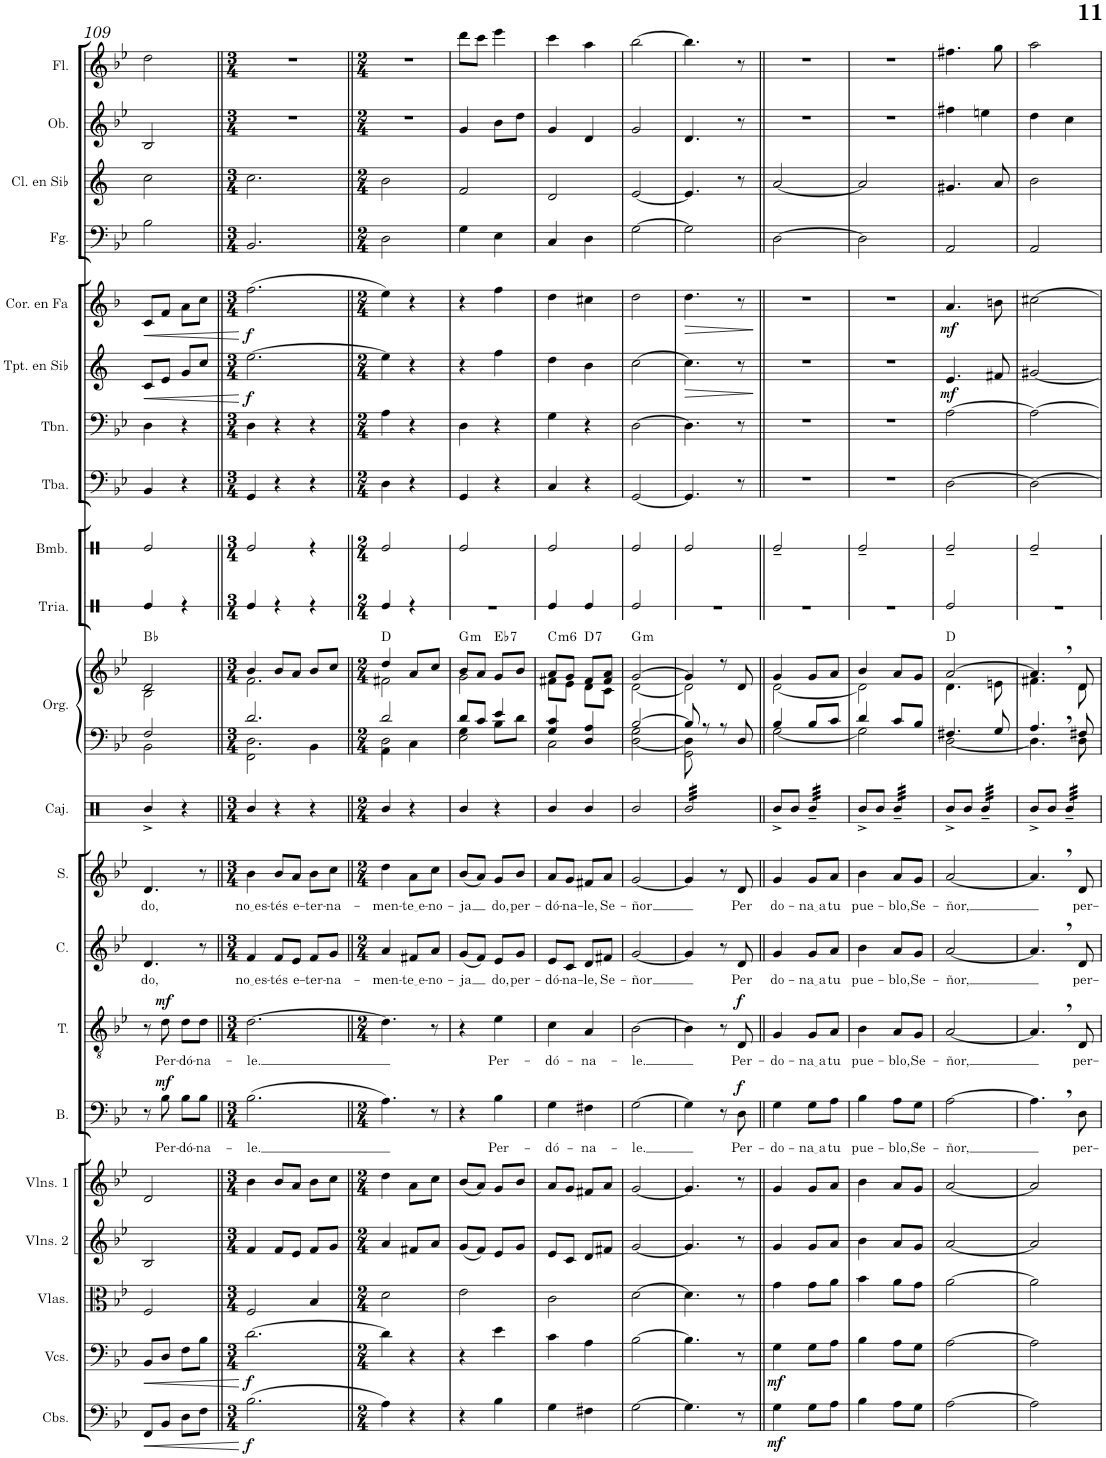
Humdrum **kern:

**kern	**dynam	**kern	**dynam	**kern	**kern	**kern	**kern	**text	**dynam	**kern	**text	**dynam	**kern	**text	**kern	**text	**kern	**kern	**kern	**harte	**kern	**kern	**kern	**kern	**kern	**dynam	**kern	**dynam	**kern	**kern	**kern	**kern
*part21	*part21	*part20	*part20	*part19	*part18	*part17	*part16	*part16	*part16	*part15	*part15	*part15	*part14	*part14	*part13	*part13	*part12	*part11	*part11	*part11	*part10	*part9	*part8	*part7	*part6	*part6	*part5	*part5	*part4	*part3	*part2	*part1
*staff22	*staff22	*staff21	*staff21	*staff20	*staff19	*staff18	*staff17	*staff17	*staff17	*staff16	*staff16	*staff16	*staff15	*staff15	*staff14	*staff14	*staff13	*staff12	*staff11	*	*staff10	*staff9	*staff8	*staff7	*staff6	*staff6	*staff5	*staff5	*staff4	*staff3	*staff2	*staff1
*I"Contrabajos	*	*I"Violonchelos	*	*I"Violas	*I"Violines 2	*I"Violines 1	*I"Bajo	*	*	*I"Tenor	*	*	*I"Contralto	*	*I"Soprano	*	*I"Caja clara	*I"Órgano	*	*	*I"Triángulo	*I"Bombo	*I"Tuba	*I"Trombón	*I"Trompeta en Sib	*	*I"Corno en Fa	*	*I"Fagot	*I"Clarinete en Sib	*I"Oboe	*I"Flauta
*I'Cbs.	*	*I'Vcs.	*	*I'Vlas.	*I'Vlns. 2	*I'Vlns. 1	*I'B.	*	*	*I'T.	*	*	*I'C.	*	*I'S.	*	*I'Caj.	*	*	*	*	*I'Bmb.	*I'Tba.	*I'Tbn.	*I'Tpt. en Sib	*	*I'Cor. en Fa	*	*I'Fg.	*I'Cl. en Sib	*I'Ob.	*I'Fl.
!!LO:PB:g=z
*clefF4	*	*clefF4	*	*clefC3	*clefG2	*clefG2	*clefF4	*	*	*clefGv2	*	*	*clefG2	*	*clefG2	*	*clefX	*clefF4	*clefG2	*	*clefX	*clefX	*clefF4	*clefF4	*clefG2	*	*clefG2	*	*clefF4	*clefG2	*clefG2	*clefG2
*Trd7c12	*	*	*	*	*	*	*	*	*	*	*	*	*	*	*	*	*	*	*	*	*	*	*	*	*Trd1c2	*	*Trd4c7	*	*	*Trd1c2	*	*
*k[b-e-]	*	*k[b-e-]	*	*k[b-e-]	*k[b-e-]	*k[b-e-]	*k[b-e-]	*	*	*k[b-e-]	*	*	*k[b-e-]	*	*k[b-e-]	*	*k[]	*k[b-e-]	*k[b-e-]	*	*k[]	*k[]	*k[b-e-]	*k[b-e-]	*k[]	*	*k[b-]	*	*k[b-e-]	*k[]	*k[b-e-]	*k[b-e-]
*M2/4	*	*M2/4	*	*M2/4	*M2/4	*M2/4	*M2/4	*	*	*M2/4	*	*	*M2/4	*	*M2/4	*	*M2/4	*M2/4	*M2/4	*	*M2/4	*M2/4	*M2/4	*M2/4	*M2/4	*	*M2/4	*	*M2/4	*M2/4	*M2/4	*M2/4
=109	=109	=109	=109	=109	=109	=109	=109	=109	=109	=109	=109	=109	=109	=109	=109	=109	=109	=109	=109	=109	=109	=109	=109	=109	=109	=109	=109	=109	=109	=109	=109	=109
!	!LO:HP:b	!	!LO:HP:b	!	!	!	!	!	!	!	!	!	!	!LO:LY:b	!	!LO:LY:b	!	!	!	!	!	!	!	!	!	!LO:HP:b	!	!LO:HP:b	!	!	!	!
*	*	*	*	*	*	*	*	*	*	*	*	*	*	*	*	*	*	*^	*^	*	*	*	*	*	*	*	*	*	*	*	*	*
8FF/L	<	8BB-/L	<	2F/	2B-/	2d/	8r	.	.	8r	.	.	4.d/	do,	4.d/	do,	4R^/	2F/	2BB-\	2d/	2B-\	Bb:maj	4Re/	2Re/	4BB-/	4D\	8c/L	<	8c/L	<	2B-\	2cc\	2B-/	2dd\
!	!	!	!	!	!	!	!	!LO:LY:b	!LO:DY:a	!	!LO:LY:b	!LO:DY:a	!	!	!	!	!	!	!	!	!	!	!	!	!	!	!	!	!	!	!	!	!	!
8BB-/J	.	8D/J	.	.	.	.	8B-\	Per-	mf	8d\	Per-	mf	.	.	.	.	.	.	.	.	.	.	.	.	.	.	8e/J	.	8f/J	.	.	.	.	.
!	!	!	!	!	!	!	!	!LO:LY:b	!	!	!LO:LY:b	!	!	!	!	!	!	!	!	!	!	!	!	!	!	!	!	!	!	!	!	!	!	!
8D\L	.	8F\L	.	.	.	.	8B-\L	-dó-	.	8d\L	-dó-	.	.	.	.	.	4r	.	.	.	.	.	4r	.	4r	4r	8g/L	.	8a\L	.	.	.	.	.
!	!	!	!	!	!	!	!	!LO:LY:b	!	!	!LO:LY:b	!	!	!	!	!	!	!	!	!	!	!	!	!	!	!	!	!	!	!	!	!	!	!
8F\J	.	8B-\J	.	.	.	.	8B-\J	-na-	.	8d\J	-na-	.	8r	.	8r	.	.	.	.	.	.	.	.	.	.	.	8cc/J	.	8cc\J	.	.	.	.	.
*	*	*	*	*	*	*	*	*	*	*	*	*	*	*	*	*	*	*v	*v	*	*	*	*	*	*	*	*	*	*	*	*	*	*	*
*	*	*	*	*	*	*	*	*	*	*	*	*	*	*	*	*	*	*	*v	*v	*	*	*	*	*	*	*	*	*	*	*	*	*
.	[	.	[	.	.	.	.	.	.	.	.	.	.	.	.	.	.	.	.	.	.	.	.	.	.	[	.	[	.	.	.	.
=110||	=110||	=110||	=110||	=110||	=110||	=110||	=110||	=110||	=110||	=110||	=110||	=110||	=110||	=110||	=110||	=110||	=110||	=110||	=110||	=110||	=110||	=110||	=110||	=110||	=110||	=110||	=110||	=110||	=110||	=110||	=110||	=110||
*M3/4	*	*M3/4	*	*M3/4	*M3/4	*M3/4	*M3/4	*	*	*M3/4	*	*	*M3/4	*	*M3/4	*	*M3/4	*M3/4	*M3/4	*	*M3/4	*M3/4	*M3/4	*M3/4	*M3/4	*	*M3/4	*	*M3/4	*M3/4	*M3/4	*M3/4
!	!LO:DY:b	!	!LO:DY:b	!	!	!	!	!LO:LY:b	!	!	!LO:LY:b	!	!	!LO:LY:b	!	!LO:LY:b	!	!	!	!	!	!	!	!	!	!LO:DY:b	!	!LO:DY:b	!	!	!	!
*	*	*	*	*	*	*	*	*	*	*	*	*	*	*	*	*	*	*^	*^	*	*	*	*	*	*	*	*	*	*	*	*	*
*	*	*	*	*	*	*	*	*	*	*	*	*	*	*	*	*	*	*	*^	*	*	*	*	*	*	*	*	*	*	*	*	*	*	*
(2.B-\	f	[2.d\	f	2F/	4f/	4b-\	(2.B-\	-le.	.	[2.d\	-le.	.	4f/	no es	4b-\	no es	4R/	2.d/	2.D\	2FF\	4b-/	2.f\	.	4Re/	2Re/	4GG/	4D\	[2.ee\	f	(2.ff\	f	2.BB-/	2.cc\	2.r	2.r
!	!	!	!	!	!	!	!	!	!	!	!	!	!	!LO:LY:b	!	!LO:LY:b	!	!	!	!	!	!	!	!	!	!	!	!	!	!	!	!	!	!	!
.	.	.	.	.	8f/L	8b-/L	.	.	.	.	.	.	8f/L	-tés	8b-/L	-tés	4r	.	.	.	8b-/L	.	.	4r	.	4r	4r	.	.	.	.	.	.	.	.
!	!	!	!	!	!	!	!	!	!	!	!	!	!	!LO:LY:b	!	!LO:LY:b	!	!	!	!	!	!	!	!	!	!	!	!	!	!	!	!	!	!	!
.	.	.	.	.	8e-/J	8a/J	.	.	.	.	.	.	8e-/J	e-	8a/J	e-	.	.	.	.	8a/J	.	.	.	.	.	.	.	.	.	.	.	.	.	.
!	!	!	!	!	!	!	!	!	!	!	!	!	!	!LO:LY:b	!	!LO:LY:b	!	!	!	!	!	!	!	!	!	!	!	!	!	!	!	!	!	!	!
.	.	.	.	4B-/	8f/L	8b-\L	.	.	.	.	.	.	8f/L	-ter-	8b-\L	-ter-	4r	.	.	4BB-\	8b-/L	.	.	4r	4r	4r	4r	.	.	.	.	.	.	.	.
!	!	!	!	!	!	!	!	!	!	!	!	!	!	!LO:LY:b	!	!LO:LY:b	!	!	!	!	!	!	!	!	!	!	!	!	!	!	!	!	!	!	!
.	.	.	.	.	8g/J	8cc\J	.	.	.	.	.	.	8g/J	-na-	8cc\J	-na-	.	.	.	.	8cc/J	.	.	.	.	.	.	.	.	.	.	.	.	.	.
=111||	=111||	=111||	=111||	=111||	=111||	=111||	=111||	=111||	=111||	=111||	=111||	=111||	=111||	=111||	=111||	=111||	=111||	=111||	=111||	=111||	=111||	=111||	=111||	=111||	=111||	=111||	=111||	=111||	=111||	=111||	=111||	=111||	=111||	=111||	=111||
*M2/4	*	*M2/4	*	*M2/4	*M2/4	*M2/4	*M2/4	*	*	*M2/4	*	*	*M2/4	*	*M2/4	*	*M2/4	*M2/4	*	*	*M2/4	*	*	*M2/4	*M2/4	*M2/4	*M2/4	*M2/4	*	*M2/4	*	*M2/4	*M2/4	*M2/4	*M2/4
!	!	!	!	!	!	!	!	!	!	!	!	!	!	!LO:LY:b	!	!LO:LY:b	!	!	!	!	!	!	!	!	!	!	!	!	!	!	!	!	!	!	!
4A\)	.	4d\]	.	2d\	4a/	4dd\	4.A\)	.	.	4.d\]	.	.	4a/	-men-	4dd\	-men-	4R/	2d/	2D\	4AA\	4dd/	2f#X\	D:maj	4Re/	2Re/	4D\	4A\	4ee\]	.	4ee\)	.	2D\	2b\	2r	2r
!	!	!	!	!	!	!	!	!	!	!	!	!	!	!LO:LY:b	!	!LO:LY:b	!	!	!	!	!	!	!	!	!	!	!	!	!	!	!	!	!	!	!
4r	.	4r	.	.	8f#X/L	8a\L	.	.	.	.	.	.	8f#X/L	te e	8a\L	te e	4r	.	.	4C\	8a/L	.	.	4r	.	4r	4r	4r	.	4r	.	.	.	.	.
!	!	!	!	!	!	!	!	!	!	!	!	!	!	!LO:LY:b	!	!LO:LY:b	!	!	!	!	!	!	!	!	!	!	!	!	!	!	!	!	!	!	!
.	.	.	.	.	8a/J	8cc\J	8r	.	.	8r	.	.	8a/J	-no-	8cc\J	-no-	.	.	.	.	8cc/J	.	.	.	.	.	.	.	.	.	.	.	.	.	.
=112	=112	=112	=112	=112	=112	=112	=112	=112	=112	=112	=112	=112	=112	=112	=112	=112	=112	=112	=112	=112	=112	=112	=112	=112	=112	=112	=112	=112	=112	=112	=112	=112	=112	=112	=112
!	!	!	!	!	!	!	!	!	!	!	!	!	!	!LO:LY:b	!	!LO:LY:b	!	!	!	!	!	!	!LO:H:kt=m	!	!	!	!	!	!	!	!	!	!	!	!
4r	.	4r	.	2e-\	(8g/L	(8b-/L	4r	.	.	4r	.	.	(8g/L	-ja	(8b-/L	-ja	4R/	8d/L	4G\	2E-\	8b-/L	2g\	G:min	2r	2Re/	4GG/	4D\	4r	.	4r	.	4G\	2f/	4g/	8ddd\L
.	.	.	.	.	8f/J)	8a/J)	.	.	.	.	.	.	8f/J)	.	8a/J)	.	.	8c/J	.	.	8a/J	.	.	.	.	.	.	.	.	.	.	.	.	.	8ccc\J
!	!	!	!	!	!	!	!	!LO:LY:b	!	!	!LO:LY:b	!	!	!LO:LY:b	!	!LO:LY:b	!	!	!	!	!	!	!LO:H:kt=7	!	!	!	!	!	!	!	!	!	!	!	!
4B-\	.	4e-\	.	.	8e-/L	8g/L	4B-\	Per-	.	4e-\	Per-	.	8e-/L	do,	8g/L	do,	4r	4e-/	8B-\L	.	8g/L	.	Eb:7	.	.	4r	4r	4ff\	.	4ff\	.	4E-\	.	8b-\L	4eee-\
!	!	!	!	!	!	!	!	!	!	!	!	!	!	!LO:LY:b	!	!LO:LY:b	!	!	!	!	!	!	!	!	!	!	!	!	!	!	!	!	!	!	!
.	.	.	.	.	8g/J	8b-/J	.	.	.	.	.	.	8g/J	per-	8b-/J	per-	.	.	8d\J	.	8b-/J	.	.	.	.	.	.	.	.	.	.	.	.	8dd\J	.
*	*	*	*	*	*	*	*	*	*	*	*	*	*	*	*	*	*	*	*v	*v	*	*	*	*	*	*	*	*	*	*	*	*	*	*	*
=113	=113	=113	=113	=113	=113	=113	=113	=113	=113	=113	=113	=113	=113	=113	=113	=113	=113	=113	=113	=113	=113	=113	=113	=113	=113	=113	=113	=113	=113	=113	=113	=113	=113	=113
!	!	!	!	!	!	!	!	!LO:LY:b	!	!	!LO:LY:b	!	!	!LO:LY:b	!	!LO:LY:b	!	!	!	!	!	!LO:H:kt=m6	!	!	!	!	!	!	!	!	!	!	!	!
4G\	.	4c\	.	2c\	8e-/L	8a/L	4G\	-dó-	.	4c\	-dó-	.	8e-/L	-dó-	8a/L	-dó-	4R/	4G/ 4c/	2C\	8a/L	8f#X\L	C:min6	4Re/	2Re/	4C/	4G\	4dd\	.	4dd\	.	4C/	2d/	4g/	4ccc\
!	!	!	!	!	!	!	!	!	!	!	!	!	!	!LO:LY:b	!	!LO:LY:b	!	!	!	!	!	!	!	!	!	!	!	!	!	!	!	!	!	!
.	.	.	.	.	8c/J	8g/J	.	.	.	.	.	.	8c/J	-na-	8g/J	-na-	.	.	.	8g/J	8e-\J	.	.	.	.	.	.	.	.	.	.	.	.	.
!	!	!	!	!	!	!	!	!LO:LY:b	!	!	!LO:LY:b	!	!	!LO:LY:b	!	!LO:LY:b	!	!	!	!	!	!LO:H:kt=7	!	!	!	!	!	!	!	!	!	!	!	!
4F#X\	.	4A\	.	.	8d/L	8f#X/L	4F#X\	-na-	.	4A/	-na-	.	8d/L	-le,	8f#X/L	-le,	4R/	4D/ 4A/	.	8f#/L	8d\L	D:7	4Re/	.	4r	4r	4b\	.	4cc#X\	.	4D\	.	4d/	4aa\
!	!	!	!	!	!	!	!	!	!	!	!	!	!	!LO:LY:b	!	!LO:LY:b	!	!	!	!	!	!	!	!	!	!	!	!	!	!	!	!	!	!
.	.	.	.	.	8f#X/J	8a/J	.	.	.	.	.	.	8f#X/J	Se-	8a/J	Se-	.	.	.	8f#/ 8a/J	8c\J	.	.	.	.	.	.	.	.	.	.	.	.	.
=114	=114	=114	=114	=114	=114	=114	=114	=114	=114	=114	=114	=114	=114	=114	=114	=114	=114	=114	=114	=114	=114	=114	=114	=114	=114	=114	=114	=114	=114	=114	=114	=114	=114	=114
!	!	!	!	!	!	!	!	!LO:LY:b	!	!	!LO:LY:b	!	!	!LO:LY:b	!	!LO:LY:b	!	!	!	!	!	!LO:H:kt=m	!	!	!	!	!	!	!	!	!	!	!	!
[2G\	.	[2B-\	.	[2d\	[2g/	[2g/	[2G\	-le.	.	[2B-\	-le.	.	[2g/	-ñor	[2g/	-ñor	2R/	[2B-/	[2D\ 2G\	[2g/	[2d\	G:min	2Re/	2Re/	[2GG/	[2D\	[2cc\	.	2dd\	.	[2G\	[2e/	2g/	[2bb-\
=115	=115	=115	=115	=115	=115	=115	=115	=115	=115	=115	=115	=115	=115	=115	=115	=115	=115	=115	=115	=115	=115	=115	=115	=115	=115	=115	=115	=115	=115	=115	=115	=115	=115	=115
*	*	*	*	*	*	*	*	*	*	*	*	*	*	*	*	*	*	*	*^	*	*	*	*	*	*	*	*	*	*	*	*	*	*	*
!	!	!	!	!	!	!	!	!	!	!	!	!	!	!	!	!	!	!	!	!	!	!	!	!	!	!	!	!	!LO:HP:b	!	!LO:HP:b	!	!	!	!
*	*	*	*	*	*	*	*	*	*	*	*	*	*	*	*	*	*tremolo	*	*	*	*	*	*	*	*	*	*	*	*	*	*	*	*	*	*
4.G\]	.	4.B-\]	.	4.d\]	4.g/]	4.g/]	4G\]	.	.	4B-\]	.	.	4g/]	.	4g/]	.	32R/LLL	8B-/]	8D\]	2GG\	4g/]	2d\]	.	2r	2Re/	4.GG/]	4.D\]	4.cc\]	>	4.dd\	>	2G\]	4.e/]	4.d/	4.bb-\]
.	.	.	.	.	.	.	.	.	.	.	.	.	.	.	.	.	32R/	.	.	.	.	.	.	.	.	.	.	.	.	.	.	.	.	.	.
.	.	.	.	.	.	.	.	.	.	.	.	.	.	.	.	.	32R/	.	.	.	.	.	.	.	.	.	.	.	.	.	.	.	.	.	.
.	.	.	.	.	.	.	.	.	.	.	.	.	.	.	.	.	32R/	.	.	.	.	.	.	.	.	.	.	.	.	.	.	.	.	.	.
.	.	.	.	.	.	.	.	.	.	.	.	.	.	.	.	.	32R/	8r	4.ryy	.	.	.	.	.	.	.	.	.	.	.	.	.	.	.	.
.	.	.	.	.	.	.	.	.	.	.	.	.	.	.	.	.	32R/	.	.	.	.	.	.	.	.	.	.	.	.	.	.	.	.	.	.
.	.	.	.	.	.	.	.	.	.	.	.	.	.	.	.	.	32R/	.	.	.	.	.	.	.	.	.	.	.	.	.	.	.	.	.	.
.	.	.	.	.	.	.	.	.	.	.	.	.	.	.	.	.	32R/	.	.	.	.	.	.	.	.	.	.	.	.	.	.	.	.	.	.
.	.	.	.	.	.	.	8r	.	.	8r	.	.	8r	.	8r	.	32R/	8r	.	.	8r	.	.	.	.	.	.	.	.	.	.	.	.	.	.
.	.	.	.	.	.	.	.	.	.	.	.	.	.	.	.	.	32R/	.	.	.	.	.	.	.	.	.	.	.	.	.	.	.	.	.	.
.	.	.	.	.	.	.	.	.	.	.	.	.	.	.	.	.	32R/	.	.	.	.	.	.	.	.	.	.	.	.	.	.	.	.	.	.
.	.	.	.	.	.	.	.	.	.	.	.	.	.	.	.	.	32R/	.	.	.	.	.	.	.	.	.	.	.	.	.	.	.	.	.	.
!	!	!	!	!	!	!	!	!LO:LY:b	!LO:DY:a	!	!LO:LY:b	!LO:DY:a	!	!LO:LY:b	!	!LO:LY:b	!	!	!	!	!	!	!	!	!	!	!	!	!	!	!	!	!	!	!
8r	.	8r	.	8r	8r	8r	8D\	Per-	f	8D/	Per-	f	8d/	Per	8d/	Per	32R/	8D/	.	.	8d/	.	.	.	.	8r	8r	8r	.	8r	.	.	8r	8r	8r
.	.	.	.	.	.	.	.	.	.	.	.	.	.	.	.	.	32R/	.	.	.	.	.	.	.	.	.	.	.	.	.	.	.	.	.	.
.	.	.	.	.	.	.	.	.	.	.	.	.	.	.	.	.	32R/	.	.	.	.	.	.	.	.	.	.	.	.	.	.	.	.	.	.
.	.	.	.	.	.	.	.	.	.	.	.	.	.	.	.	.	32R/JJJ	.	.	.	.	.	.	.	.	.	.	.	.	.	.	.	.	.	.
*	*	*	*	*	*	*	*	*	*	*	*	*	*	*	*	*	*	*v	*v	*v	*	*	*	*	*	*	*	*	*	*	*	*	*	*	*
*	*	*	*	*	*	*	*	*	*	*	*	*	*	*	*	*	*	*	*v	*v	*	*	*	*	*	*	*	*	*	*	*	*	*
.	.	.	.	.	.	.	.	.	.	.	.	.	.	.	.	.	.	.	.	.	.	.	.	.	.	]	.	]	.	.	.	.
=116||	=116||	=116||	=116||	=116||	=116||	=116||	=116||	=116||	=116||	=116||	=116||	=116||	=116||	=116||	=116||	=116||	=116||	=116||	=116||	=116||	=116||	=116||	=116||	=116||	=116||	=116||	=116||	=116||	=116||	=116||	=116||	=116||
!	!LO:DY:b	!	!LO:DY:b	!	!	!	!	!LO:LY:b	!	!	!LO:LY:b	!	!	!LO:LY:b	!	!LO:LY:b	!	!	!	!	!	!	!	!	!	!	!	!	!	!	!	!
*	*	*	*	*	*	*	*	*	*	*	*	*	*	*	*	*	*	*^	*^	*	*	*	*	*	*	*	*	*	*	*	*	*
4G\	mf	4G\	mf	4g\	4g/	4g/	4G\	-do-	.	4G/	-do-	.	4g/	-do-	4g/	-do-	8R^/L	4B-/	[2G\	4g/	[2d\	.	2r	2Re~/	2r	2r	2r	.	2r	.	[2D\	[2a/	2r	2r
.	.	.	.	.	.	.	.	.	.	.	.	.	.	.	.	.	8R/J	.	.	.	.	.	.	.	.	.	.	.	.	.	.	.	.	.
!	!	!	!	!	!	!	!	!LO:LY:b	!	!	!LO:LY:b	!	!	!LO:LY:b	!	!LO:LY:b	!	!	!	!	!	!	!	!	!	!	!	!	!	!	!	!	!	!
8G\L	.	8G\L	.	8g\L	8g/L	8g/L	8G\L	na a	.	8G/L	na a	.	8g/L	na a	8g/L	na a	32R~/LLL	8B-/L	.	8g/L	.	.	.	.	.	.	.	.	.	.	.	.	.	.
.	.	.	.	.	.	.	.	.	.	.	.	.	.	.	.	.	32R~/	.	.	.	.	.	.	.	.	.	.	.	.	.	.	.	.	.
.	.	.	.	.	.	.	.	.	.	.	.	.	.	.	.	.	32R~/	.	.	.	.	.	.	.	.	.	.	.	.	.	.	.	.	.
.	.	.	.	.	.	.	.	.	.	.	.	.	.	.	.	.	32R~/	.	.	.	.	.	.	.	.	.	.	.	.	.	.	.	.	.
!	!	!	!	!	!	!	!	!LO:LY:b	!	!	!LO:LY:b	!	!	!LO:LY:b	!	!LO:LY:b	!	!	!	!	!	!	!	!	!	!	!	!	!	!	!	!	!	!
8A\J	.	8A\J	.	8a\J	8a/J	8a/J	8A\J	tu	.	8A/J	tu	.	8a/J	tu	8a/J	tu	32R~/	8c/J	.	8a/J	.	.	.	.	.	.	.	.	.	.	.	.	.	.
.	.	.	.	.	.	.	.	.	.	.	.	.	.	.	.	.	32R~/	.	.	.	.	.	.	.	.	.	.	.	.	.	.	.	.	.
.	.	.	.	.	.	.	.	.	.	.	.	.	.	.	.	.	32R~/	.	.	.	.	.	.	.	.	.	.	.	.	.	.	.	.	.
.	.	.	.	.	.	.	.	.	.	.	.	.	.	.	.	.	32R~/JJJ	.	.	.	.	.	.	.	.	.	.	.	.	.	.	.	.	.
=117	=117	=117	=117	=117	=117	=117	=117	=117	=117	=117	=117	=117	=117	=117	=117	=117	=117	=117	=117	=117	=117	=117	=117	=117	=117	=117	=117	=117	=117	=117	=117	=117	=117	=117
!	!	!	!	!	!	!	!	!LO:LY:b	!	!	!LO:LY:b	!	!	!LO:LY:b	!	!LO:LY:b	!	!	!	!	!	!	!	!	!	!	!	!	!	!	!	!	!	!
4B-\	.	4B-\	.	4b-\	4b-\	4b-\	4B-\	pue-	.	4B-\	pue-	.	4b-\	pue-	4b-\	pue-	8R^/L	4d/	2G\]	4b-/	2d\]	.	2r	2Re~/	2r	2r	2r	.	2r	.	2D\]	2a/]	2r	2r
.	.	.	.	.	.	.	.	.	.	.	.	.	.	.	.	.	8R/J	.	.	.	.	.	.	.	.	.	.	.	.	.	.	.	.	.
!	!	!	!	!	!	!	!	!LO:LY:b	!	!	!LO:LY:b	!	!	!LO:LY:b	!	!LO:LY:b	!	!	!	!	!	!	!	!	!	!	!	!	!	!	!	!	!	!
8A\L	.	8A\L	.	8a\L	8a/L	8a/L	8A\L	-blo,	.	8A/L	-blo,	.	8a/L	-blo,	8a/L	-blo,	32R~/LLL	8c/L	.	8a/L	.	.	.	.	.	.	.	.	.	.	.	.	.	.
.	.	.	.	.	.	.	.	.	.	.	.	.	.	.	.	.	32R~/	.	.	.	.	.	.	.	.	.	.	.	.	.	.	.	.	.
.	.	.	.	.	.	.	.	.	.	.	.	.	.	.	.	.	32R~/	.	.	.	.	.	.	.	.	.	.	.	.	.	.	.	.	.
.	.	.	.	.	.	.	.	.	.	.	.	.	.	.	.	.	32R~/	.	.	.	.	.	.	.	.	.	.	.	.	.	.	.	.	.
!	!	!	!	!	!	!	!	!LO:LY:b	!	!	!LO:LY:b	!	!	!LO:LY:b	!	!LO:LY:b	!	!	!	!	!	!	!	!	!	!	!	!	!	!	!	!	!	!
8G\J	.	8G\J	.	8g\J	8g/J	8g/J	8G\J	Se-	.	8G/J	Se-	.	8g/J	Se-	8g/J	Se-	32R~/	8B-/J	.	8g/J	.	.	.	.	.	.	.	.	.	.	.	.	.	.
.	.	.	.	.	.	.	.	.	.	.	.	.	.	.	.	.	32R~/	.	.	.	.	.	.	.	.	.	.	.	.	.	.	.	.	.
.	.	.	.	.	.	.	.	.	.	.	.	.	.	.	.	.	32R~/	.	.	.	.	.	.	.	.	.	.	.	.	.	.	.	.	.
.	.	.	.	.	.	.	.	.	.	.	.	.	.	.	.	.	32R~/JJJ	.	.	.	.	.	.	.	.	.	.	.	.	.	.	.	.	.
=118	=118	=118	=118	=118	=118	=118	=118	=118	=118	=118	=118	=118	=118	=118	=118	=118	=118	=118	=118	=118	=118	=118	=118	=118	=118	=118	=118	=118	=118	=118	=118	=118	=118	=118
!	!	!	!	!	!	!	!	!LO:LY:b	!	!	!LO:LY:b	!	!	!LO:LY:b	!	!LO:LY:b	!	!	!	!	!	!	!	!	!	!	!	!LO:DY:b	!	!LO:DY:b	!	!	!	!
[2A\	.	[2A\	.	[2a\	[2a/	[2a/	[2A\	-ñor,	.	[2A/	-ñor,	.	[2a/	-ñor,	[2a/	-ñor,	8R^/L	4.F#X/	[2D\	[2a/	4.d\	D:maj	2Re/	2Re~/	[2D\	[2A\	4.e/	mf	4.a/	mf	2AA/	4.g#X/	4ff#X\	4.ff#X\
.	.	.	.	.	.	.	.	.	.	.	.	.	.	.	.	.	8R/J	.	.	.	.	.	.	.	.	.	.	.	.	.	.	.	.	.
.	.	.	.	.	.	.	.	.	.	.	.	.	.	.	.	.	32R~/LLL	.	.	.	.	.	.	.	.	.	.	.	.	.	.	.	4een\	.
.	.	.	.	.	.	.	.	.	.	.	.	.	.	.	.	.	32R~/	.	.	.	.	.	.	.	.	.	.	.	.	.	.	.	.	.
.	.	.	.	.	.	.	.	.	.	.	.	.	.	.	.	.	32R~/	.	.	.	.	.	.	.	.	.	.	.	.	.	.	.	.	.
.	.	.	.	.	.	.	.	.	.	.	.	.	.	.	.	.	32R~/	.	.	.	.	.	.	.	.	.	.	.	.	.	.	.	.	.
.	.	.	.	.	.	.	.	.	.	.	.	.	.	.	.	.	32R~/	8G/	.	.	8en\	.	.	.	.	.	8f#X/	.	8bn\	.	.	8a/	.	8gg\
.	.	.	.	.	.	.	.	.	.	.	.	.	.	.	.	.	32R~/	.	.	.	.	.	.	.	.	.	.	.	.	.	.	.	.	.
.	.	.	.	.	.	.	.	.	.	.	.	.	.	.	.	.	32R~/	.	.	.	.	.	.	.	.	.	.	.	.	.	.	.	.	.
.	.	.	.	.	.	.	.	.	.	.	.	.	.	.	.	.	32R~/JJJ	.	.	.	.	.	.	.	.	.	.	.	.	.	.	.	.	.
=119	=119	=119	=119	=119	=119	=119	=119	=119	=119	=119	=119	=119	=119	=119	=119	=119	=119	=119	=119	=119	=119	=119	=119	=119	=119	=119	=119	=119	=119	=119	=119	=119	=119	=119
2A\]	.	2A\]	.	2a\]	2a/]	2a/]	4.A,\]	.	.	4.A,/]	.	.	4.a,/]	.	4.a,/]	.	8R^/L	4.A,/	4.D\]	4.a,/]	4.f#X\	.	2r	2Re~/	2D\_	2A\_	[2g#X/	.	[2cc#X\	.	2AA/	2b\	4dd\	2aa\
.	.	.	.	.	.	.	.	.	.	.	.	.	.	.	.	.	8R/J	.	.	.	.	.	.	.	.	.	.	.	.	.	.	.	.	.
.	.	.	.	.	.	.	.	.	.	.	.	.	.	.	.	.	32R~/LLL	.	.	.	.	.	.	.	.	.	.	.	.	.	.	.	4cc\	.
.	.	.	.	.	.	.	.	.	.	.	.	.	.	.	.	.	32R~/	.	.	.	.	.	.	.	.	.	.	.	.	.	.	.	.	.
.	.	.	.	.	.	.	.	.	.	.	.	.	.	.	.	.	32R~/	.	.	.	.	.	.	.	.	.	.	.	.	.	.	.	.	.
.	.	.	.	.	.	.	.	.	.	.	.	.	.	.	.	.	32R~/	.	.	.	.	.	.	.	.	.	.	.	.	.	.	.	.	.
!	!	!	!	!	!	!	!	!LO:LY:b	!	!	!LO:LY:b	!	!	!LO:LY:b	!	!LO:LY:b	!	!	!	!	!	!	!	!	!	!	!	!	!	!	!	!	!	!
.	.	.	.	.	.	.	8D\	per-	.	8D/	per-	.	8d/	per-	8d/	per-	32R~/	8F#X/	8D\	8d/	8d\	.	.	.	.	.	.	.	.	.	.	.	.	.
.	.	.	.	.	.	.	.	.	.	.	.	.	.	.	.	.	32R~/	.	.	.	.	.	.	.	.	.	.	.	.	.	.	.	.	.
.	.	.	.	.	.	.	.	.	.	.	.	.	.	.	.	.	32R~/	.	.	.	.	.	.	.	.	.	.	.	.	.	.	.	.	.
.	.	.	.	.	.	.	.	.	.	.	.	.	.	.	.	.	32R~/JJJ	.	.	.	.	.	.	.	.	.	.	.	.	.	.	.	.	.
*	*	*	*	*	*	*	*	*	*	*	*	*	*	*	*	*	*Xtremolo	*	*	*	*	*	*	*	*	*	*	*	*	*	*	*	*	*
*	*	*	*	*	*	*	*	*	*	*	*	*	*	*	*	*	*	*v	*v	*	*	*	*	*	*	*	*	*	*	*	*	*	*	*
*	*	*	*	*	*	*	*	*	*	*	*	*	*	*	*	*	*	*	*v	*v	*	*	*	*	*	*	*	*	*	*	*	*	*
=	=	=	=	=	=	=	=	=	=	=	=	=	=	=	=	=	=	=	=	=	=	=	=	=	=	=	=	=	=	=	=	=
*-	*-	*-	*-	*-	*-	*-	*-	*-	*-	*-	*-	*-	*-	*-	*-	*-	*-	*-	*-	*-	*-	*-	*-	*-	*-	*-	*-	*-	*-	*-	*-	*-
